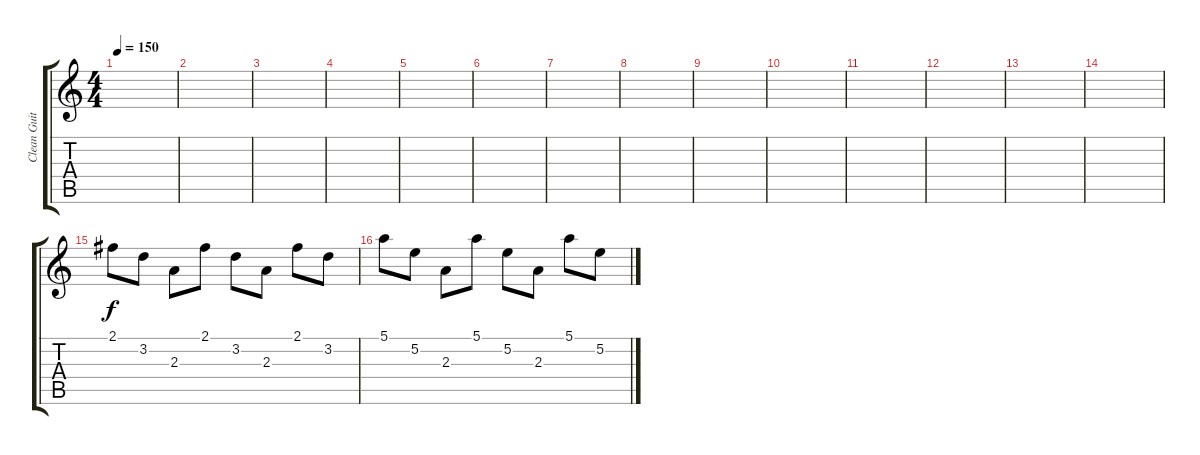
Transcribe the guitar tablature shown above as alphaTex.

\track ("Clean Guitar" "Clean Guit") {instrument electricguitarclean}
\staff {score tabs}
\tuning (E4 B3 G3 D3 A2 E2) {hide}
\ts (4 4)
\tempo 150
\clef g2
\ks c
|
|
|
|
|
|
|
|
|
|
|
|
|
|
2.1.8 3.2.8 2.3.8 2.1.8 3.2.8 2.3.8 2.1.8 3.2.8 |
5.1.8 5.2.8 2.3.8 5.1.8 5.2.8 2.3.8 5.1.8 5.2.8
